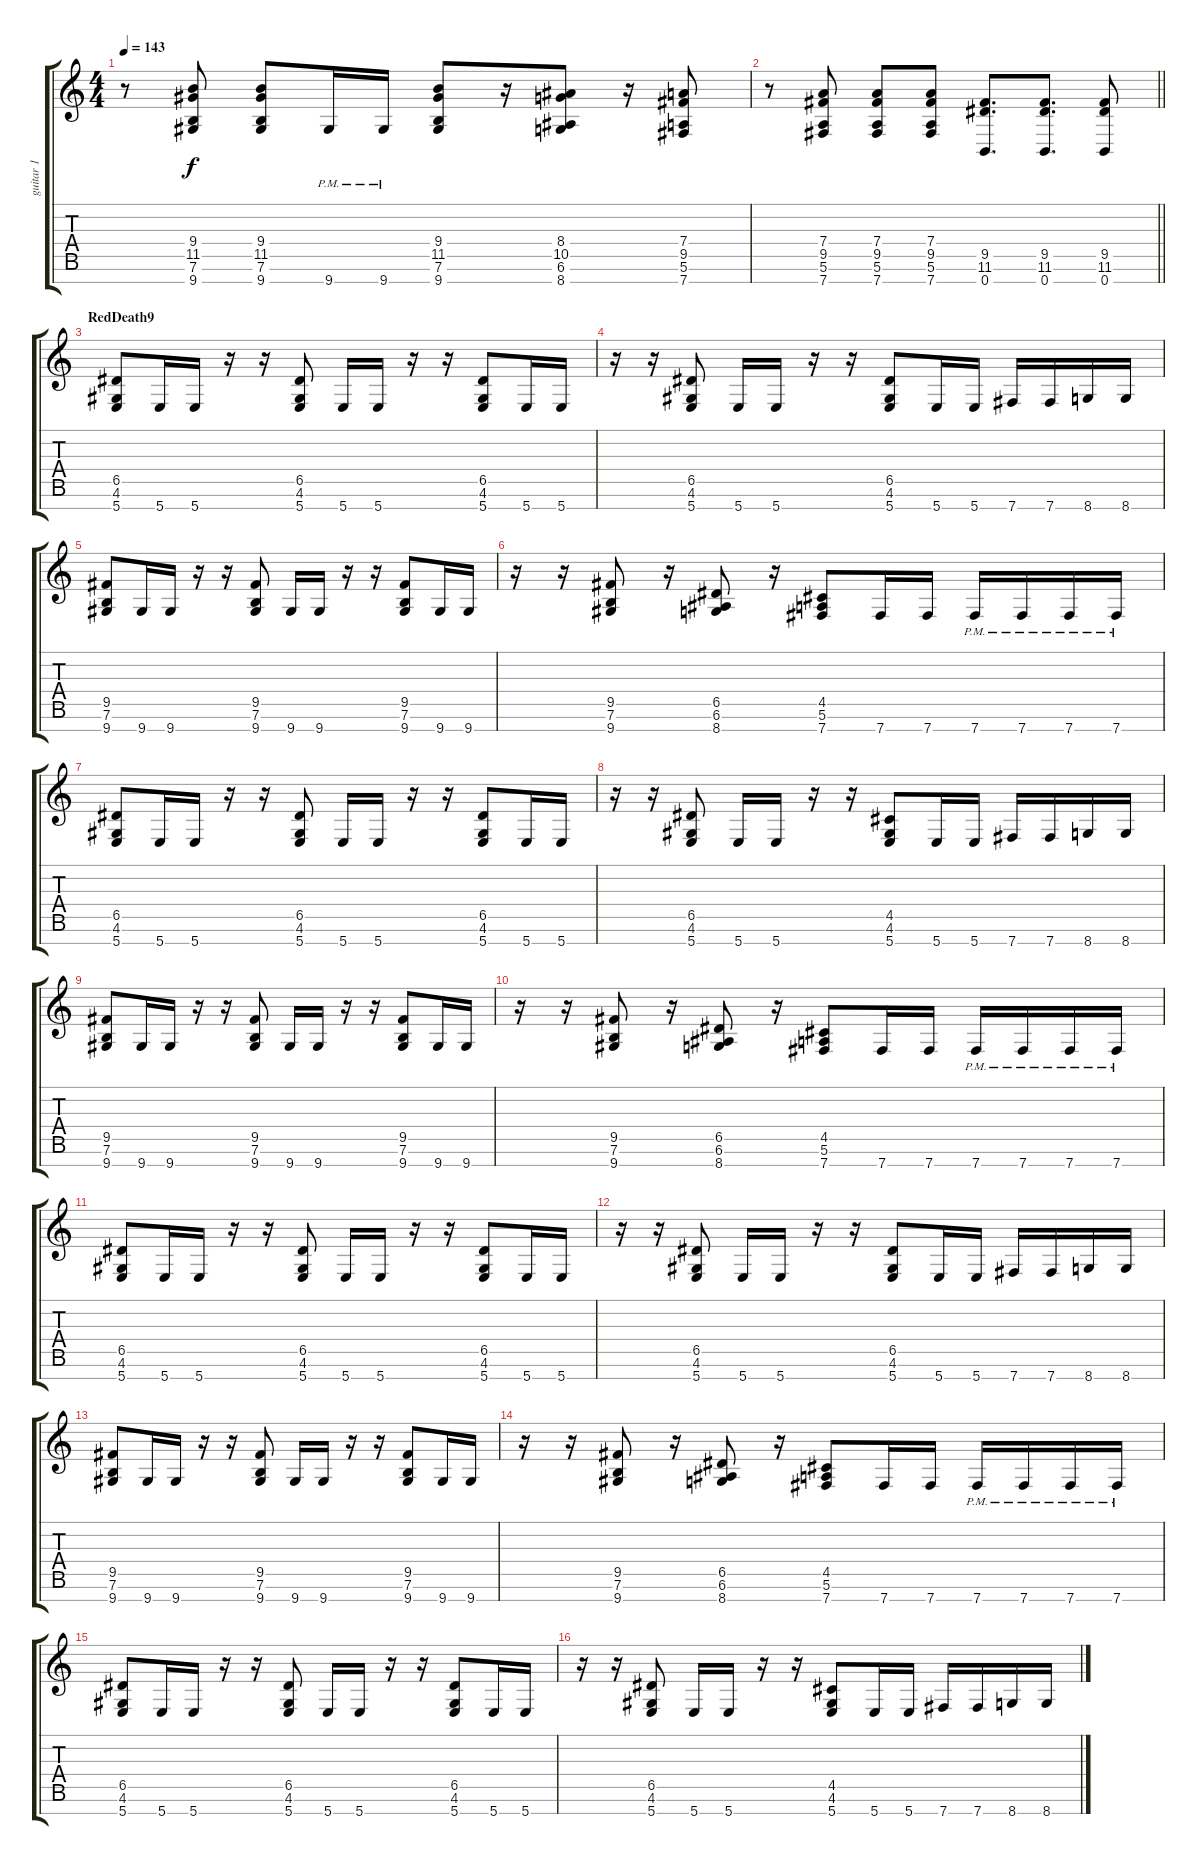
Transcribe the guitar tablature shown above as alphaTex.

\track ("guitar 1" "guitar 1") {instrument acousticguitarsteel}
\staff {score tabs}
\tuning (E4 B3 G3 D3 A2 E2 B1) {hide}
\ts (4 4)
\tempo 143
\clef g2
\ks c
r.8{dy f} (9.4 11.5 7.6 9.7).8 (9.4 11.5 7.6 9.7).8 9.7{pm}.16 9.7{pm}.16 (9.4 11.5 7.6 9.7).8 r.16 (8.4 10.5 6.6 8.7).8 r.16 (7.4 9.5 5.6 7.7).8 |
\barLineRight lightlight
r.8 (7.4 9.5 5.6 7.7).8 (7.4 9.5 5.6 7.7).8 (7.4 9.5 5.6 7.7).8 (9.5 11.6 0.7).8{d} (9.5 11.6 0.7).8{d} (9.5 11.6 0.7).8 |
\section ("" "RedDeath9")
(6.5 4.6 5.7).8 5.7.16 5.7.16 r.16 r.16 (6.5 4.6 5.7).8 5.7.16 5.7.16 r.16 r.16 (6.5 4.6 5.7).8 5.7.16 5.7.16 |
r.16 r.16 (6.5 4.6 5.7).8 5.7.16 5.7.16 r.16 r.16 (6.5 4.6 5.7).8 5.7.16 5.7.16 7.7.16 7.7.16 8.7.16 8.7.16 |
(9.5 7.6 9.7).8 9.7.16 9.7.16 r.16 r.16 (9.5 7.6 9.7).8 9.7.16 9.7.16 r.16 r.16 (9.5 7.6 9.7).8 9.7.16 9.7.16 |
r.16 r.16 (9.5 7.6 9.7).8 r.16 (6.5 6.6 8.7).8 r.16 (4.5 5.6 7.7).8 7.7.16 7.7.16 7.7{pm}.16 7.7{pm}.16 7.7{pm}.16 7.7{pm}.16 |
(6.5 4.6 5.7).8 5.7.16 5.7.16 r.16 r.16 (6.5 4.6 5.7).8 5.7.16 5.7.16 r.16 r.16 (6.5 4.6 5.7).8 5.7.16 5.7.16 |
r.16 r.16 (6.5 4.6 5.7).8 5.7.16 5.7.16 r.16 r.16 (4.5 4.6 5.7).8 5.7.16 5.7.16 7.7.16 7.7.16 8.7.16 8.7.16 |
(9.5 7.6 9.7).8 9.7.16 9.7.16 r.16 r.16 (9.5 7.6 9.7).8 9.7.16 9.7.16 r.16 r.16 (9.5 7.6 9.7).8 9.7.16 9.7.16 |
r.16 r.16 (9.5 7.6 9.7).8 r.16 (6.5 6.6 8.7).8 r.16 (4.5 5.6 7.7).8 7.7.16 7.7.16 7.7{pm}.16 7.7{pm}.16 7.7{pm}.16 7.7{pm}.16 |
(6.5 4.6 5.7).8 5.7.16 5.7.16 r.16 r.16 (6.5 4.6 5.7).8 5.7.16 5.7.16 r.16 r.16 (6.5 4.6 5.7).8 5.7.16 5.7.16 |
r.16 r.16 (6.5 4.6 5.7).8 5.7.16 5.7.16 r.16 r.16 (6.5 4.6 5.7).8 5.7.16 5.7.16 7.7.16 7.7.16 8.7.16 8.7.16 |
(9.5 7.6 9.7).8 9.7.16 9.7.16 r.16 r.16 (9.5 7.6 9.7).8 9.7.16 9.7.16 r.16 r.16 (9.5 7.6 9.7).8 9.7.16 9.7.16 |
r.16 r.16 (9.5 7.6 9.7).8 r.16 (6.5 6.6 8.7).8 r.16 (4.5 5.6 7.7).8 7.7.16 7.7.16 7.7{pm}.16 7.7{pm}.16 7.7{pm}.16 7.7{pm}.16 |
(6.5 4.6 5.7).8 5.7.16 5.7.16 r.16 r.16 (6.5 4.6 5.7).8 5.7.16 5.7.16 r.16 r.16 (6.5 4.6 5.7).8 5.7.16 5.7.16 |
r.16 r.16 (6.5 4.6 5.7).8 5.7.16 5.7.16 r.16 r.16 (4.5 4.6 5.7).8 5.7.16 5.7.16 7.7.16 7.7.16 8.7.16 8.7.16
